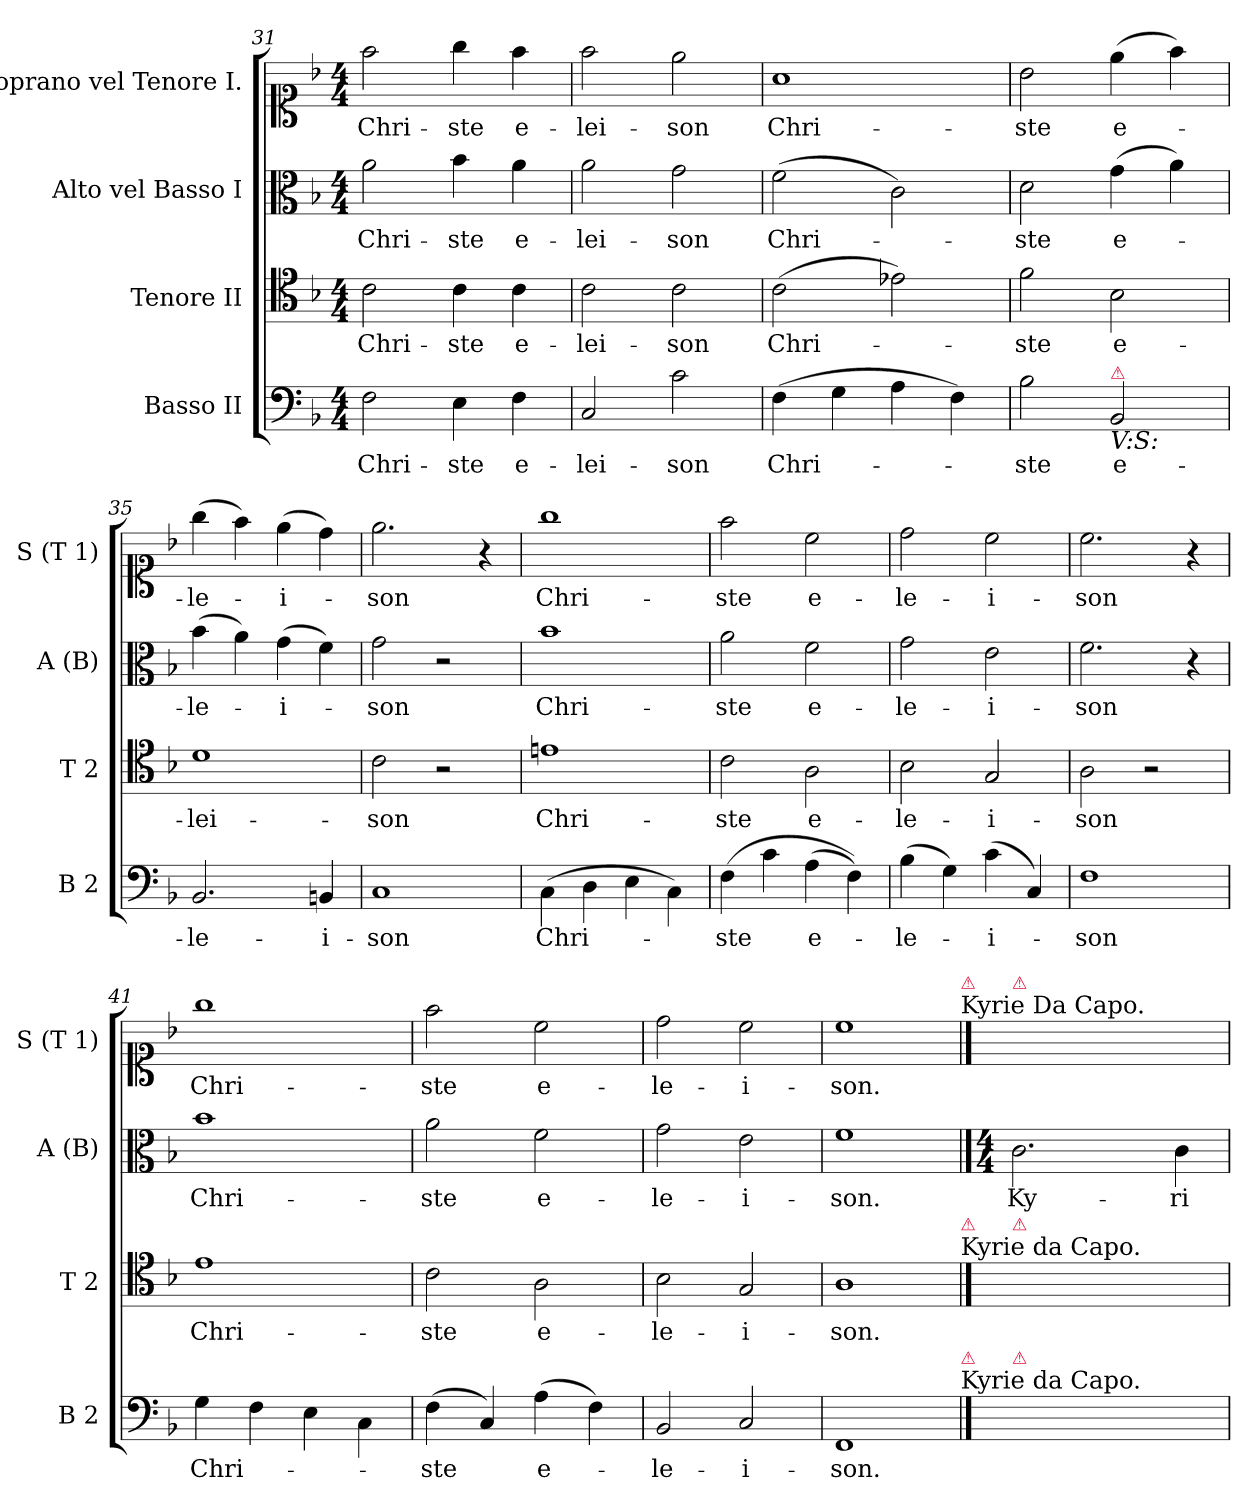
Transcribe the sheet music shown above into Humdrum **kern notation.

**kern	**text	**kern	**text	**kern	**text	**kern	**text
*part4	*part4	*part3	*part3	*part2	*part2	*part1	*part1
*staff4	*staff4	*staff3	*staff3	*staff2	*staff2	*staff1	*staff1
*I"Basso II	*	*I"Tenore II	*	*I"Alto vel Basso I	*	*I"Soprano vel Tenore I.	*
*I'B 2	*	*I'T 2	*	*I'A (B)	*	*I'S (T 1)	*
*clefF4	*	*clefC4	*	*clefC3	*	*clefC1	*
*k[b-]	*	*k[b-]	*	*k[b-]	*	*k[b-]	*
*M4/4	*	*M4/4	*	*M4/4	*	*M4/4	*
=31	=31	=31	=31	=31	=31	=31	=31
2F\	Chri-	2c\	Chri-	2a\	Chri-	2ff\	Chri-
4E\	-ste	4c\	-ste	4b-\	-ste	4gg\	-ste
4F\	e-	4c\	e-	4a\	e-	4ff\	e-
=32	=32	=32	=32	=32	=32	=32	=32
2C/	-lei-	2c\	-lei-	2a\	-lei-	2ff\	-lei-
2c\	-son	2c\	-son	2g\	-son	2ee\	-son
=33	=33	=33	=33	=33	=33	=33	=33
(>4F\	Chri-	(>2c\	Chri-	(>2f\	Chri-	1a	Chri-
4G\	.	.	.	.	.	.	.
4A\	.	2e-X\)	.	2c\)	.	.	.
4F\)	.	.	.	.	.	.	.
=34	=34	=34	=34	=34	=34	=34	=34
2B-\	-ste	2f\	-ste	2d\	-ste	2b-\	-ste
!LO:TX:b:i:t=V&colon;S&colon;	!	!	!	!	!	!	!
!LO:TX:a:color=crimson:t=⚠	!	!	!	!	!	!	!
2BB-/	e-	2B-\	e-	(>4g\	e-	(>4ee\	e-
.	.	.	.	4a\)	.	4ff\)	.
=35	=35	=35	=35	=35	=35	=35	=35
2.BB-/	-le-	1d	-lei-	(>4b-\	-le-	(>4gg\	-le-
.	.	.	.	4a\)	.	4ff\)	.
.	.	.	.	(>4g\	-i-	(>4ee\	-i-
4BBn/	-i-	.	.	4f\)	.	4dd\)	.
=36	=36	=36	=36	=36	=36	=36	=36
1C	-son	2c\	-son	2g\	-son	2.ee\	-son
.	.	2r	.	2r	.	.	.
.	.	.	.	.	.	4r	.
=37	=37	=37	=37	=37	=37	=37	=37
(>4C\	Chri-	1en	Chri-	1b-	Chri-	1gg	Chri-
4D\	.	.	.	.	.	.	.
4E\	.	.	.	.	.	.	.
4C\)	.	.	.	.	.	.	.
=38	=38	=38	=38	=38	=38	=38	=38
(>4F\	-ste	2c\	-ste	2a\	-ste	2ff\	-ste
4c\	.	.	.	.	.	.	.
(>4A\	e-	2A\	e-	2f\	e-	2cc\	e-
4F\))	.	.	.	.	.	.	.
=39	=39	=39	=39	=39	=39	=39	=39
(>4B-\	-le-	2B-\	-le-	2g\	-le-	2dd\	-le-
4G\)	.	.	.	.	.	.	.
(>4c\	-i-	2G/	-i-	2e\	-i-	2cc\	-i-
4C/)	.	.	.	.	.	.	.
=40	=40	=40	=40	=40	=40	=40	=40
1F	-son	2A\	-son	2.f\	-son	2.cc\	-son
.	.	2r	.	.	.	.	.
.	.	.	.	4r	.	4r	.
=41	=41	=41	=41	=41	=41	=41	=41
4G\	Chri-	1e	Chri-	1b-	Chri-	1gg	Chri-
4F\	.	.	.	.	.	.	.
4E\	.	.	.	.	.	.	.
4C\	.	.	.	.	.	.	.
=42	=42	=42	=42	=42	=42	=42	=42
(>4F\	-ste	2c\	-ste	2a\	-ste	2ff\	-ste
4C/)	.	.	.	.	.	.	.
(>4A\	e-	2A\	e-	2f\	e-	2cc\	e-
4F\)	.	.	.	.	.	.	.
=43	=43	=43	=43	=43	=43	=43	=43
2BB-/	-le-	2B-\	-le-	2g\	-le-	2dd\	-le-
2C/	-i-	2G/	-i-	2e\	-i-	2cc\	-i-
=44	=44	=44	=44	=44	=44	=44	=44
1FF	-son.	1A	-son.	1f	-son.	1cc	-son.
!	!	!	!	!	!	!LO:TX:a:t=Kyrie Da Capo.	!
!	!	!	!	!	!	!LO:TX:a:color=crimson:t=⚠	!
!	!	!LO:TX:a:t=Kyrie da Capo.	!	!	!	!	!
!	!	!LO:TX:a:color=crimson:t=⚠	!	!	!	!	!
!LO:TX:a:t=Kyrie da Capo.	!	!	!	!	!	!	!
!LO:TX:a:color=crimson:t=⚠	!	!	!	!	!	!	!
==45	==45	==45	==45	==45	==45	==45	==45
*	*	*	*	*M4/4	*	*	*
!	!	!	!	!	!	!LO:TX:a:color=crimson:t=⚠	!
!	!	!LO:TX:a:color=crimson:t=⚠	!	!	!	!	!
!LO:TX:a:color=crimson:t=⚠	!	!	!	!	!	!	!
(>4F\yy	Ky-	(>4A\yy	Ky-	2.c\	Ky-	2.a\yy	Ky-
4G\yy)	.	4B-\yy)	.	.	.	.	.
(>4A\yy	-ri-	(>4c\yy	-ri-	.	.	.	.
4F\yy)	.	4A\yy)	.	4c\	-ri-	4a\yy	-ri-
=	=	=	=	=	=	=	=
*-	*-	*-	*-	*-	*-	*-	*-
